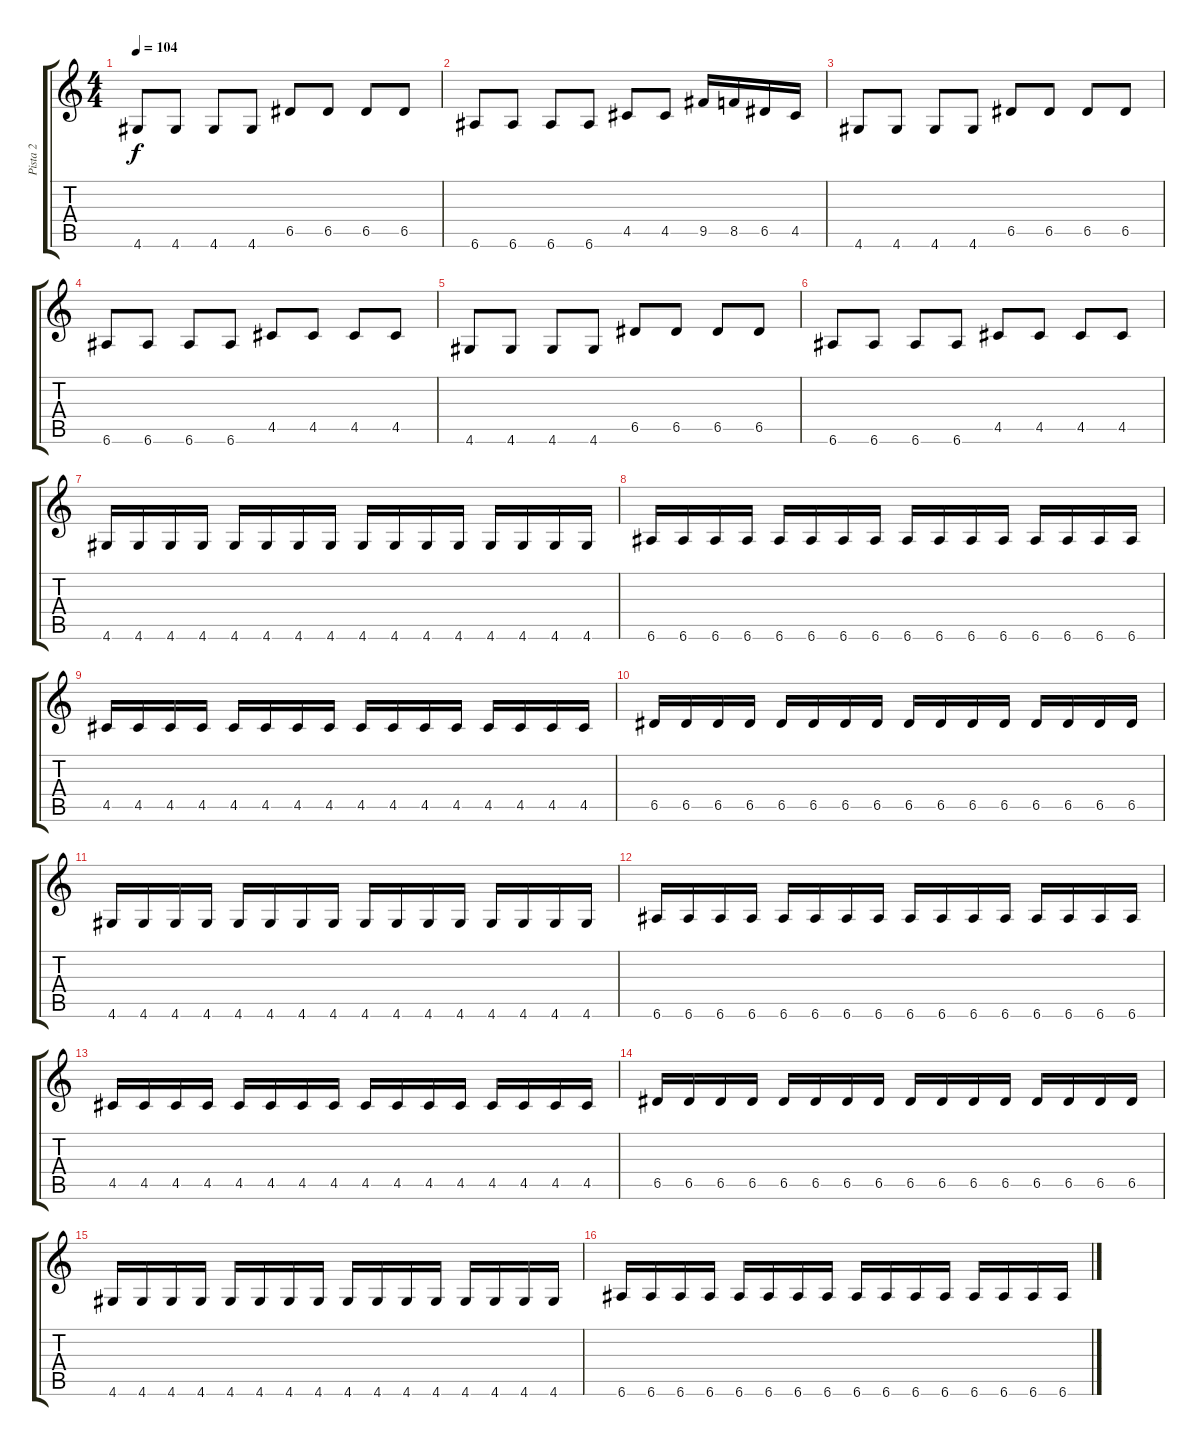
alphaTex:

\track ("Pista 2" "Pista 2") {instrument electricbasspick}
\staff {score tabs}
\tuning (E4 B3 G3 D3 A2 E2) {hide}
\ts (4 4)
\tempo 104
\clef g2
\ks c
4.6.8{dy f} 4.6.8 4.6.8 4.6.8 6.5.8 6.5.8 6.5.8 6.5.8 |
6.6.8 6.6.8 6.6.8 6.6.8 4.5.8 4.5.8 9.5.16 8.5.16 6.5.16 4.5.16 |
4.6.8 4.6.8 4.6.8 4.6.8 6.5.8 6.5.8 6.5.8 6.5.8 |
6.6.8 6.6.8 6.6.8 6.6.8 4.5.8 4.5.8 4.5.8 4.5.8 |
4.6.8 4.6.8 4.6.8 4.6.8 6.5.8 6.5.8 6.5.8 6.5.8 |
6.6.8 6.6.8 6.6.8 6.6.8 4.5.8 4.5.8 4.5.8 4.5.8 |
4.6.16 4.6.16 4.6.16 4.6.16 4.6.16 4.6.16 4.6.16 4.6.16 4.6.16 4.6.16 4.6.16 4.6.16 4.6.16 4.6.16 4.6.16 4.6.16 |
6.6.16 6.6.16 6.6.16 6.6.16 6.6.16 6.6.16 6.6.16 6.6.16 6.6.16 6.6.16 6.6.16 6.6.16 6.6.16 6.6.16 6.6.16 6.6.16 |
4.5.16 4.5.16 4.5.16 4.5.16 4.5.16 4.5.16 4.5.16 4.5.16 4.5.16 4.5.16 4.5.16 4.5.16 4.5.16 4.5.16 4.5.16 4.5.16 |
6.5.16 6.5.16 6.5.16 6.5.16 6.5.16 6.5.16 6.5.16 6.5.16 6.5.16 6.5.16 6.5.16 6.5.16 6.5.16 6.5.16 6.5.16 6.5.16 |
4.6.16 4.6.16 4.6.16 4.6.16 4.6.16 4.6.16 4.6.16 4.6.16 4.6.16 4.6.16 4.6.16 4.6.16 4.6.16 4.6.16 4.6.16 4.6.16 |
6.6.16 6.6.16 6.6.16 6.6.16 6.6.16 6.6.16 6.6.16 6.6.16 6.6.16 6.6.16 6.6.16 6.6.16 6.6.16 6.6.16 6.6.16 6.6.16 |
4.5.16 4.5.16 4.5.16 4.5.16 4.5.16 4.5.16 4.5.16 4.5.16 4.5.16 4.5.16 4.5.16 4.5.16 4.5.16 4.5.16 4.5.16 4.5.16 |
6.5.16 6.5.16 6.5.16 6.5.16 6.5.16 6.5.16 6.5.16 6.5.16 6.5.16 6.5.16 6.5.16 6.5.16 6.5.16 6.5.16 6.5.16 6.5.16 |
4.6.16 4.6.16 4.6.16 4.6.16 4.6.16 4.6.16 4.6.16 4.6.16 4.6.16 4.6.16 4.6.16 4.6.16 4.6.16 4.6.16 4.6.16 4.6.16 |
6.6.16 6.6.16 6.6.16 6.6.16 6.6.16 6.6.16 6.6.16 6.6.16 6.6.16 6.6.16 6.6.16 6.6.16 6.6.16 6.6.16 6.6.16 6.6.16
